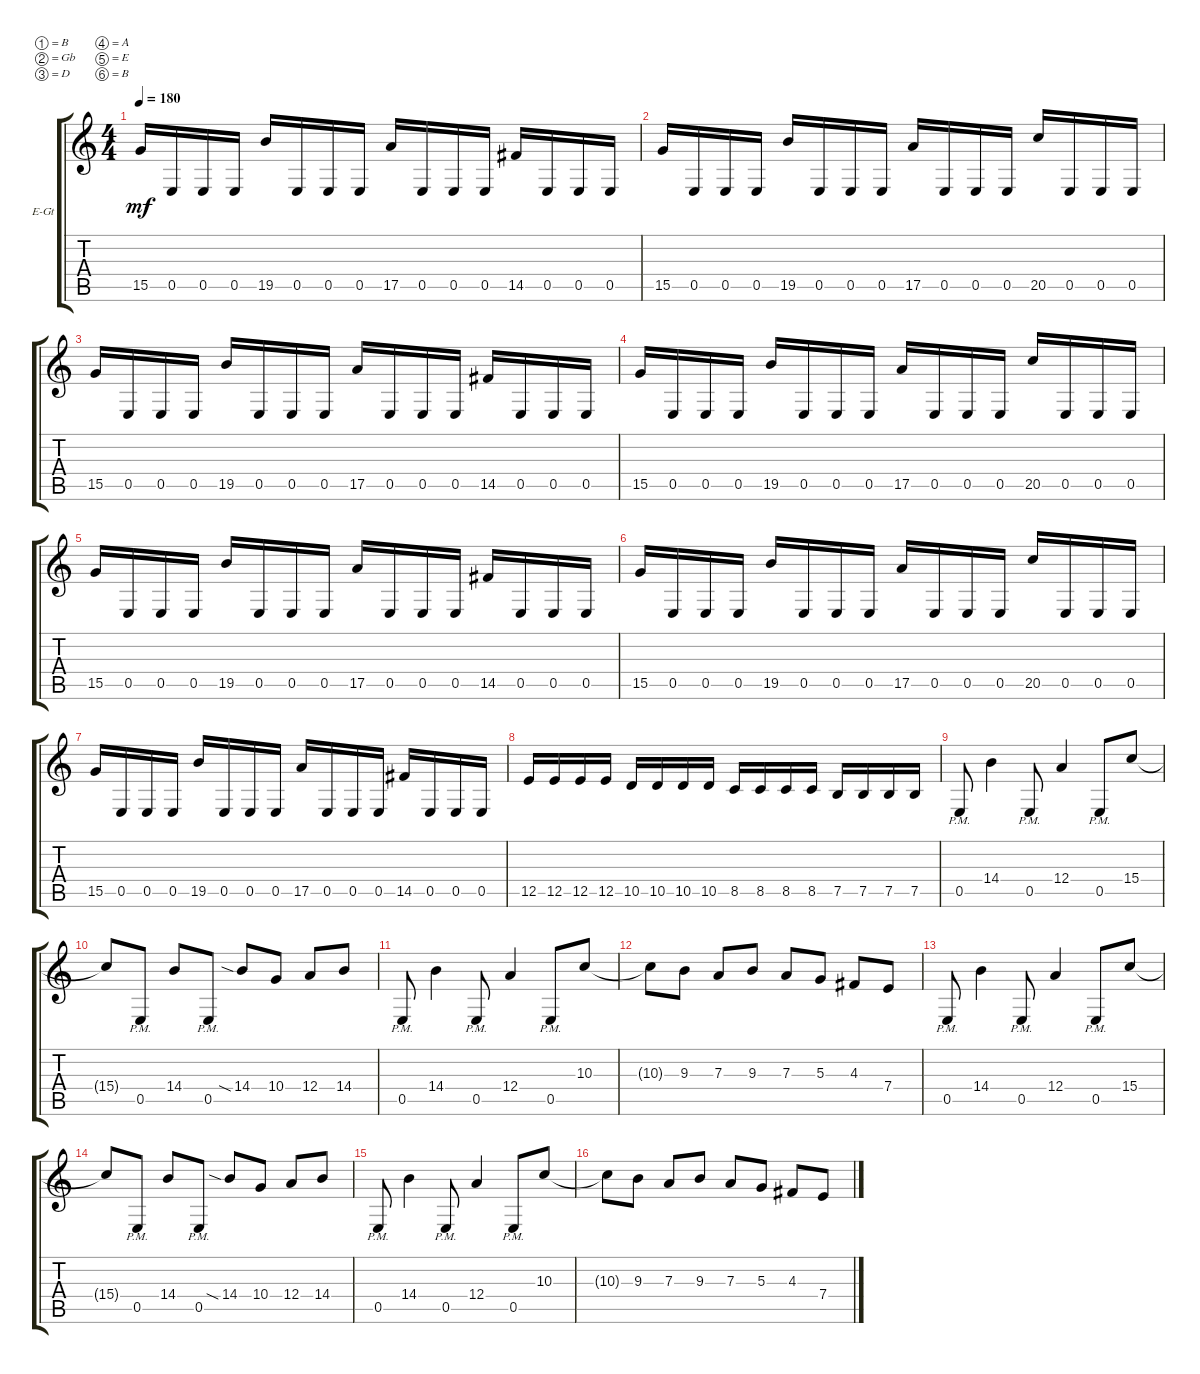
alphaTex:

\bracketExtendMode groupsimilarinstruments
\firstSystemTrackNameOrientation horizontal
\otherSystemsTrackNameOrientation horizontal
\track ("Electric Guitar 2" "E-Gt") {instrument distortionguitar}
\staff {score tabs}
\tuning (B3 Gb3 D3 A2 E2 B1)
\ts (4 4)
\tempo 180
\clef g2
\ks c
15.5.16{dy mf} 0.5.16 0.5.16 0.5.16 19.5.16 0.5.16 0.5.16 0.5.16 17.5.16 0.5.16 0.5.16 0.5.16 14.5.16 0.5.16 0.5.16 0.5.16 |
15.5.16 0.5.16 0.5.16 0.5.16 19.5.16 0.5.16 0.5.16 0.5.16 17.5.16 0.5.16 0.5.16 0.5.16 20.5.16 0.5.16 0.5.16 0.5.16 |
15.5.16 0.5.16 0.5.16 0.5.16 19.5.16 0.5.16 0.5.16 0.5.16 17.5.16 0.5.16 0.5.16 0.5.16 14.5.16 0.5.16 0.5.16 0.5.16 |
15.5.16 0.5.16 0.5.16 0.5.16 19.5.16 0.5.16 0.5.16 0.5.16 17.5.16 0.5.16 0.5.16 0.5.16 20.5.16 0.5.16 0.5.16 0.5.16 |
15.5.16 0.5.16 0.5.16 0.5.16 19.5.16 0.5.16 0.5.16 0.5.16 17.5.16 0.5.16 0.5.16 0.5.16 14.5.16 0.5.16 0.5.16 0.5.16 |
15.5.16 0.5.16 0.5.16 0.5.16 19.5.16 0.5.16 0.5.16 0.5.16 17.5.16 0.5.16 0.5.16 0.5.16 20.5.16 0.5.16 0.5.16 0.5.16 |
15.5.16 0.5.16 0.5.16 0.5.16 19.5.16 0.5.16 0.5.16 0.5.16 17.5.16 0.5.16 0.5.16 0.5.16 14.5.16 0.5.16 0.5.16 0.5.16 |
12.5.16 12.5.16 12.5.16 12.5.16 10.5.16 10.5.16 10.5.16 10.5.16 8.5.16 8.5.16 8.5.16 8.5.16 7.5.16 7.5.16 7.5.16 7.5.16 |
0.5{pm}.8 14.4.4 0.5{pm}.8 12.4.4 0.5{pm}.8 15.4.8 |
15.4{t}.8 0.5{pm}.8 14.4.8 0.5{pm}.8 14.4{sia}.8 10.4.8 12.4.8 14.4.8 |
0.5{pm}.8 14.4.4 0.5{pm}.8 12.4.4 0.5{pm}.8 10.3.8 |
10.3{t}.8 9.3.8 7.3.8 9.3.8 7.3.8 5.3.8 4.3.8 7.4.8 |
0.5{pm}.8 14.4.4 0.5{pm}.8 12.4.4 0.5{pm}.8 15.4.8 |
15.4{t}.8 0.5{pm}.8 14.4.8 0.5{pm}.8 14.4{sia}.8 10.4.8 12.4.8 14.4.8 |
0.5{pm}.8 14.4.4 0.5{pm}.8 12.4.4 0.5{pm}.8 10.3.8 |
10.3{t}.8 9.3.8 7.3.8 9.3.8 7.3.8 5.3.8 4.3.8 7.4.8
